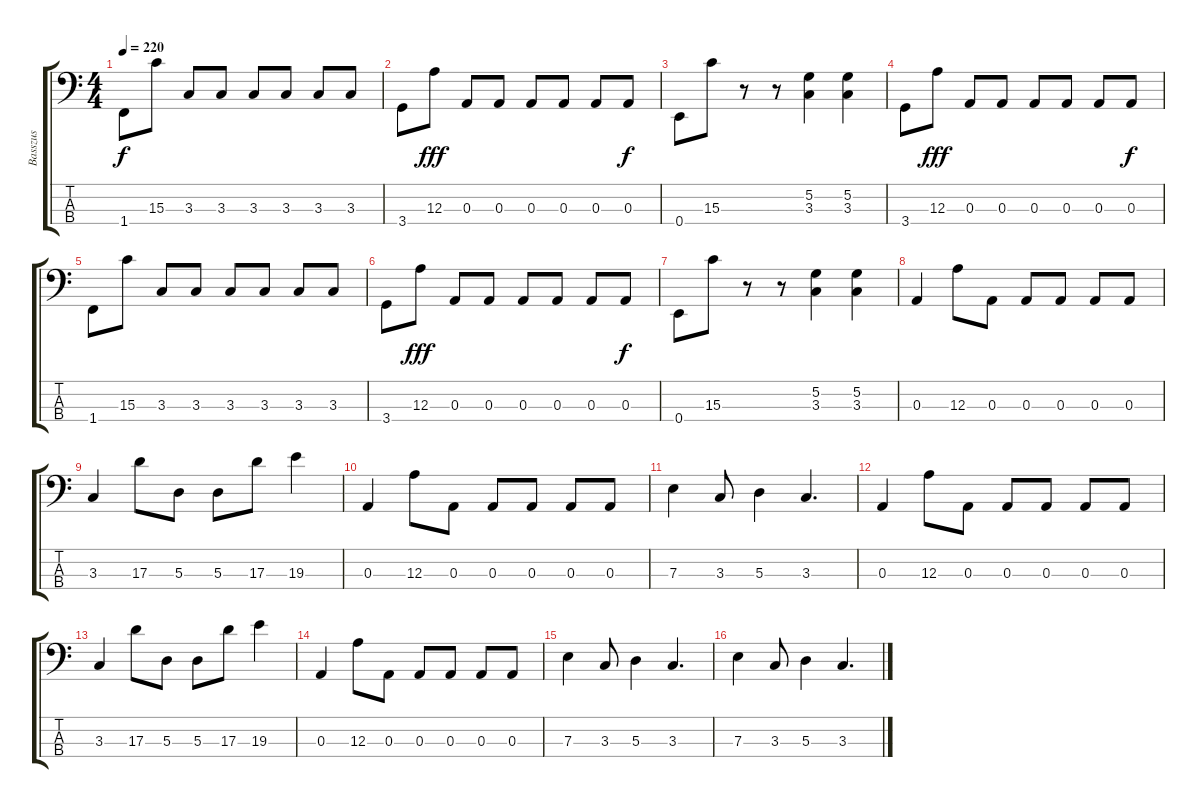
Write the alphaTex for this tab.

\track ("Basszus" "Basszus") {instrument electricbassfinger}
\staff {score tabs}
\tuning (G2 D2 A1 E1) {hide}
\ts (4 4)
\tempo 220
\clef f4
\ks c
1.4.8{dy f} 15.3.8 3.3.8 3.3.8 3.3.8 3.3.8 3.3.8 3.3.8 |
3.4.8 12.3.8{dy fff} 0.3.8 0.3.8 0.3.8 0.3.8 0.3.8 0.3.8{dy f} |
0.4.8 15.3.8 r.8 r.8 (5.2 3.3).4 (5.2 3.3).4 |
3.4.8 12.3.8{dy fff} 0.3.8 0.3.8 0.3.8 0.3.8 0.3.8 0.3.8{dy f} |
1.4.8 15.3.8 3.3.8 3.3.8 3.3.8 3.3.8 3.3.8 3.3.8 |
3.4.8 12.3.8{dy fff} 0.3.8 0.3.8 0.3.8 0.3.8 0.3.8 0.3.8{dy f} |
0.4.8 15.3.8 r.8 r.8 (5.2 3.3).4 (5.2 3.3).4 |
0.3.4 12.3.8 0.3.8 0.3.8 0.3.8 0.3.8 0.3.8 |
3.3.4 17.3.8 5.3.8 5.3.8 17.3.8 19.3.4 |
0.3.4 12.3.8 0.3.8 0.3.8 0.3.8 0.3.8 0.3.8 |
7.3.4 3.3.8 5.3.4 3.3.4{d} |
0.3.4 12.3.8 0.3.8 0.3.8 0.3.8 0.3.8 0.3.8 |
3.3.4 17.3.8 5.3.8 5.3.8 17.3.8 19.3.4 |
0.3.4 12.3.8 0.3.8 0.3.8 0.3.8 0.3.8 0.3.8 |
7.3.4 3.3.8 5.3.4 3.3.4{d} |
7.3.4 3.3.8 5.3.4 3.3.4{d}
